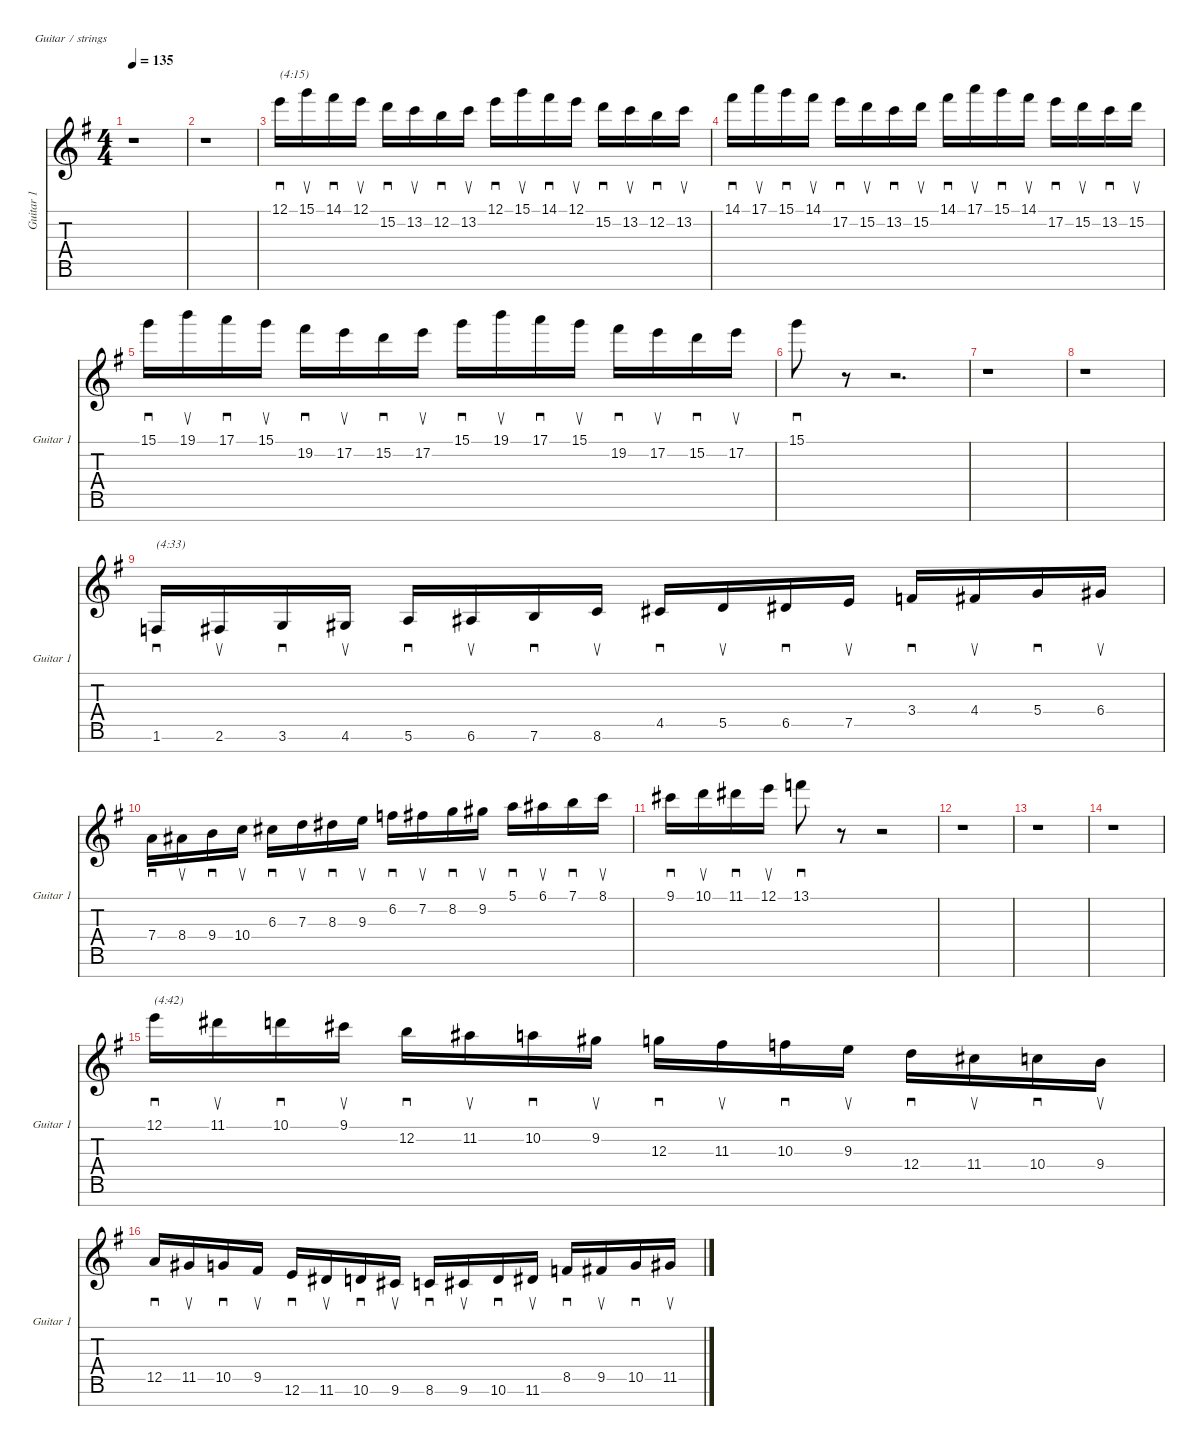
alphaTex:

\defaultSystemsLayout 4
\hideDynamics
\bracketExtendMode nobrackets
\singleTrackTrackNamePolicy allsystems
\multiTrackTrackNamePolicy allsystems
\firstSystemTrackNameMode fullname
\otherSystemsTrackNameMode fullname
\otherSystemsTrackNameOrientation horizontal
\track ("Guitar 1" "od.guit.") {defaultSystemsLayout 2 instrument overdrivenguitar}
\staff {score tabs}
\tuning (E4 B3 G3 D3 A2 E2 B1)
\ts (4 4)
\tempo 135
\clef g2
\scale
1.03916
\ks g
r.1{dy mf beam Down} |
\scale
0.960836 r.1{beam Down} |
\scale
1.03916 12.1{acc forcenatural}.16{sd txt "(4:15)" beam Down} 15.1{acc forcenatural}.16{su beam Down} 14.1{acc #}.16{sd beam Down} 12.1{acc forcenatural}.16{su beam Down} 15.2{acc forcenatural}.16{sd beam Down} 13.2{acc forcenatural}.16{su beam Down} 12.2{acc forcenatural}.16{sd beam Down} 13.2{acc forcenatural}.16{su beam Down} 12.1{acc forcenatural}.16{sd beam Down} 15.1{acc forcenatural}.16{su beam Down} 14.1{acc #}.16{sd beam Down} 12.1{acc forcenatural}.16{su beam Down} 15.2{acc forcenatural}.16{sd beam Down} 13.2{acc forcenatural}.16{su beam Down} 12.2{acc forcenatural}.16{sd beam Down} 13.2{acc forcenatural}.16{su beam Down} |
\scale
0.960836 14.1{acc #}.16{sd beam Down} 17.1{acc forcenatural}.16{su beam Down} 15.1{acc forcenatural}.16{sd beam Down} 14.1{acc #}.16{su beam Down} 17.2{acc forcenatural}.16{sd beam Down} 15.2{acc forcenatural}.16{su beam Down} 13.2{acc forcenatural}.16{sd beam Down} 15.2{acc forcenatural}.16{su beam Down} 14.1{acc #}.16{sd beam Down} 17.1{acc forcenatural}.16{su beam Down} 15.1{acc forcenatural}.16{sd beam Down} 14.1{acc #}.16{su beam Down} 17.2{acc forcenatural}.16{sd beam Down} 15.2{acc forcenatural}.16{su beam Down} 13.2{acc forcenatural}.16{sd beam Down} 15.2{acc forcenatural}.16{su beam Down} |
\scale
1.03916 15.1{acc forcenatural}.16{sd beam Down} 19.1{acc forcenatural}.16{su beam Down} 17.1{acc forcenatural}.16{sd beam Down} 15.1{acc forcenatural}.16{su beam Down} 19.2{acc #}.16{sd beam Down} 17.2{acc forcenatural}.16{su beam Down} 15.2{acc forcenatural}.16{sd beam Down} 17.2{acc forcenatural}.16{su beam Down} 15.1{acc forcenatural}.16{sd beam Down} 19.1{acc forcenatural}.16{su beam Down} 17.1{acc forcenatural}.16{sd beam Down} 15.1{acc forcenatural}.16{su beam Down} 19.2{acc #}.16{sd beam Down} 17.2{acc forcenatural}.16{su beam Down} 15.2{acc forcenatural}.16{sd beam Down} 17.2{acc forcenatural}.16{su beam Down} |
\scale
0.960836 15.1{acc forcenatural}.8{sd beam Down} r.8{beam Down} r.2{d beam Down} |
\scale
1.03916 r.1{beam Down} |
\scale
0.960836 r.1{beam Down} |
\scale
1.03916 1.6{acc forcenatural}.16{sd txt "(4:33)" instrument overdrivenguitar beam Up} 2.6{acc #}.16{su beam Up} 3.6{acc forcenatural}.16{sd beam Up} 4.6{acc #}.16{su beam Up} 5.6{acc forcenatural}.16{sd beam Up} 6.6{acc #}.16{su beam Up} 7.6{acc forcenatural}.16{sd beam Up} 8.6{acc forcenatural}.16{su beam Up} 4.5{acc #}.16{sd beam Up} 5.5{acc forcenatural}.16{su beam Up} 6.5{acc #}.16{sd beam Up} 7.5{acc forcenatural}.16{su beam Up} 3.4{acc forcenatural}.16{sd beam Up} 4.4{acc #}.16{su beam Up} 5.4{acc forcenatural}.16{sd beam Up} 6.4{acc #}.16{su beam Up} |
\scale
0.960836 7.4{acc forcenatural}.16{sd beam Down} 8.4{acc #}.16{su beam Down} 9.4{acc forcenatural}.16{sd beam Down} 10.4{acc forcenatural}.16{su beam Down} 6.3{acc #}.16{sd beam Down} 7.3{acc forcenatural}.16{su beam Down} 8.3{acc #}.16{sd beam Down} 9.3{acc forcenatural}.16{su beam Down} 6.2{acc forcenatural}.16{sd beam Down} 7.2{acc #}.16{su beam Down} 8.2{acc forcenatural}.16{sd beam Down} 9.2{acc #}.16{su beam Down} 5.1{acc forcenatural}.16{sd beam Down} 6.1{acc #}.16{su beam Down} 7.1{acc forcenatural}.16{sd beam Down} 8.1{acc forcenatural}.16{su beam Down} |
\scale
1.03916 9.1{acc #}.16{sd beam Down} 10.1{acc forcenatural}.16{su beam Down} 11.1{acc #}.16{sd beam Down} 12.1{acc forcenatural}.16{su beam Down} 13.1{acc forcenatural}.8{sd beam Down} r.8{beam Down} r.2{beam Down} |
\scale
0.960836 r.1{beam Down} |
\scale
1.03916 r.1{beam Down} |
\scale
0.960836 r.1{beam Down} |
\scale
1.03916 12.1{acc forcenatural}.16{sd txt "(4:42)" beam Down} 11.1{acc #}.16{su beam Down} 10.1{acc forcenatural}.16{sd beam Down} 9.1{acc #}.16{su beam Down} 12.2{acc forcenatural}.16{sd beam Down} 11.2{acc #}.16{su beam Down} 10.2{acc forcenatural}.16{sd beam Down} 9.2{acc #}.16{su beam Down} 12.3{acc forcenatural}.16{sd beam Down} 11.3{acc #}.16{su beam Down} 10.3{acc forcenatural}.16{sd beam Down} 9.3{acc forcenatural}.16{su beam Down} 12.4{acc forcenatural}.16{sd beam Down} 11.4{acc #}.16{su beam Down} 10.4{acc forcenatural}.16{sd beam Down} 9.4{acc forcenatural}.16{su beam Down} |
\scale
0.960836 12.5{acc forcenatural}.16{sd beam Up} 11.5{acc #}.16{su beam Up} 10.5{acc forcenatural}.16{sd beam Up} 9.5{acc #}.16{su beam Up} 12.6{acc forcenatural}.16{sd beam Up} 11.6{acc #}.16{su beam Up} 10.6{acc forcenatural}.16{sd beam Up} 9.6{acc #}.16{su beam Up} 8.6{acc forcenatural}.16{sd beam Up} 9.6{acc #}.16{su beam Up} 10.6{acc forcenatural}.16{sd beam Up} 11.6{acc #}.16{su beam Up} 8.5{acc forcenatural}.16{sd beam Up} 9.5{acc #}.16{su beam Up} 10.5{acc forcenatural}.16{sd beam Up} 11.5{acc #}.16{su beam Up}
